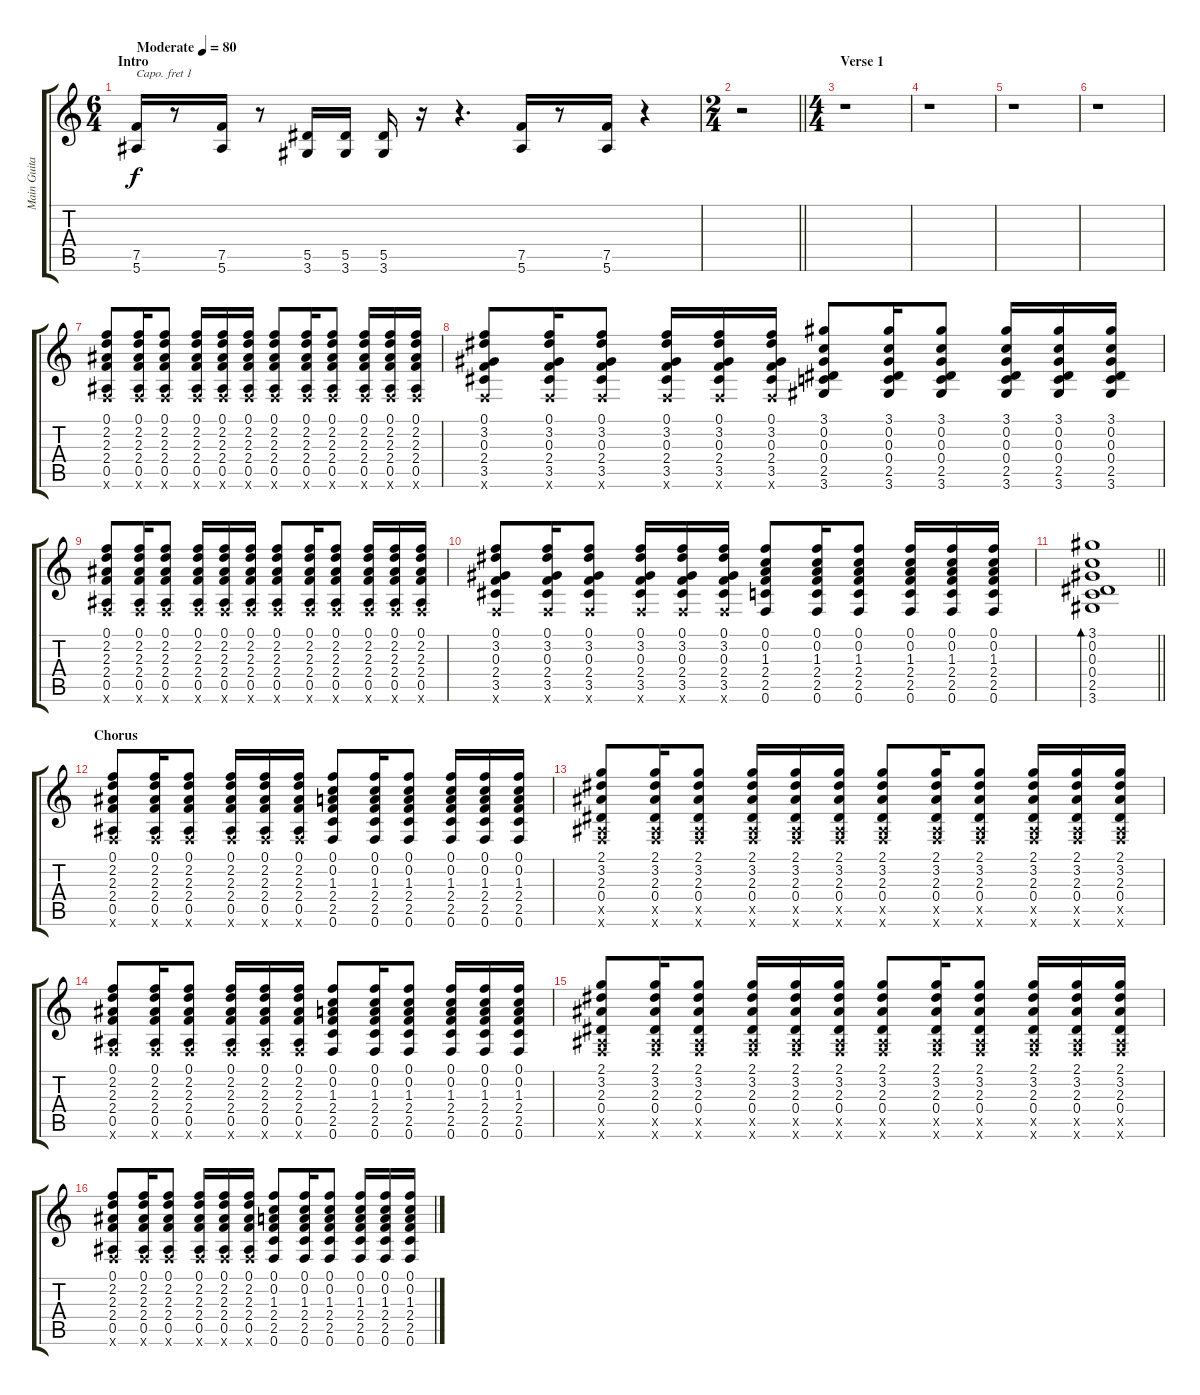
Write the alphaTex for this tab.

\track ("Main Guitar [Paolo Nutini]" "Main Guita") {instrument acousticguitarsteel}
\staff {score tabs}
\capo 1
\tuning (E4 B3 G3 D3 A2 E2) {hide}
\ts (6 4)
\section ("" "Intro")
\tempo (80 "Moderate")
\clef g2
\ks c
(7.5 5.6).16{dy f instrument acousticguitarsteel} r.8 (7.5 5.6).16 r.8 (5.5 3.6).16 (5.5 3.6).16 (5.5 3.6).16 r.16 r.4{d} (7.5 5.6).16 r.8 (7.5 5.6).16 r.4 |
\ts (2 4)
\barLineRight lightlight
r.2 |
\ts (4 4)
\section ("" "Verse 1")
r.1 |
r.1 |
r.1 |
r.1 |
(0.1 2.2 2.3 2.4 0.5 0.6{x}).8{balance 0} (0.1 2.2 2.3 2.4 0.5 0.6{x}).16 (0.1 2.2 2.3 2.4 0.5 0.6{x}).8 (0.1 2.2 2.3 2.4 0.5 0.6{x}).16 (0.1 2.2 2.3 2.4 0.5 0.6{x}).16 (0.1 2.2 2.3 2.4 0.5 0.6{x}).16 (0.1 2.2 2.3 2.4 0.5 0.6{x}).8 (0.1 2.2 2.3 2.4 0.5 0.6{x}).16 (0.1 2.2 2.3 2.4 0.5 0.6{x}).8 (0.1 2.2 2.3 2.4 0.5 0.6{x}).16 (0.1 2.2 2.3 2.4 0.5 0.6{x}).16 (0.1 2.2 2.3 2.4 0.5 0.6{x}).16 |
(0.1 3.2 0.3 2.4 3.5 0.6{x}).8 (0.1 3.2 0.3 2.4 3.5 0.6{x}).16 (0.1 3.2 0.3 2.4 3.5 0.6{x}).8 (0.1 3.2 0.3 2.4 3.5 0.6{x}).16 (0.1 3.2 0.3 2.4 3.5 0.6{x}).16 (0.1 3.2 0.3 2.4 3.5 0.6{x}).16 (3.1 0.2 0.3 0.4 2.5 3.6).8 (3.1 0.2 0.3 0.4 2.5 3.6).16 (3.1 0.2 0.3 0.4 2.5 3.6).8 (3.1 0.2 0.3 0.4 2.5 3.6).16 (3.1 0.2 0.3 0.4 2.5 3.6).16 (3.1 0.2 0.3 0.4 2.5 3.6).16 |
(0.1 2.2 2.3 2.4 0.5 0.6{x}).8 (0.1 2.2 2.3 2.4 0.5 0.6{x}).16 (0.1 2.2 2.3 2.4 0.5 0.6{x}).8 (0.1 2.2 2.3 2.4 0.5 0.6{x}).16 (0.1 2.2 2.3 2.4 0.5 0.6{x}).16 (0.1 2.2 2.3 2.4 0.5 0.6{x}).16 (0.1 2.2 2.3 2.4 0.5 0.6{x}).8 (0.1 2.2 2.3 2.4 0.5 0.6{x}).16 (0.1 2.2 2.3 2.4 0.5 0.6{x}).8 (0.1 2.2 2.3 2.4 0.5 0.6{x}).16 (0.1 2.2 2.3 2.4 0.5 0.6{x}).16 (0.1 2.2 2.3 2.4 0.5 0.6{x}).16 |
(0.1 3.2 0.3 2.4 3.5 0.6{x}).8 (0.1 3.2 0.3 2.4 3.5 0.6{x}).16 (0.1 3.2 0.3 2.4 3.5 0.6{x}).8 (0.1 3.2 0.3 2.4 3.5 0.6{x}).16 (0.1 3.2 0.3 2.4 3.5 0.6{x}).16 (0.1 3.2 0.3 2.4 3.5 0.6{x}).16 (0.1 0.2 1.3 2.4 2.5 0.6).8 (0.1 0.2 1.3 2.4 2.5 0.6).16 (0.1 0.2 1.3 2.4 2.5 0.6).8 (0.1 0.2 1.3 2.4 2.5 0.6).16 (0.1 0.2 1.3 2.4 2.5 0.6).16 (0.1 0.2 1.3 2.4 2.5 0.6).16 |
\barLineRight lightlight
(3.1 0.2 0.3 0.4 2.5 3.6).1{bd 30} |
\section ("" "Chorus")
(0.1 2.2 2.3 2.4 0.5 0.6{x}).8 (0.1 2.2 2.3 2.4 0.5 0.6{x}).16 (0.1 2.2 2.3 2.4 0.5 0.6{x}).8 (0.1 2.2 2.3 2.4 0.5 0.6{x}).16 (0.1 2.2 2.3 2.4 0.5 0.6{x}).16 (0.1 2.2 2.3 2.4 0.5 0.6{x}).16 (0.1 0.2 1.3 2.4 2.5 0.6).8 (0.1 0.2 1.3 2.4 2.5 0.6).16 (0.1 0.2 1.3 2.4 2.5 0.6).8 (0.1 0.2 1.3 2.4 2.5 0.6).16 (0.1 0.2 1.3 2.4 2.5 0.6).16 (0.1 0.2 1.3 2.4 2.5 0.6).16 |
(2.1 3.2 2.3 0.4 0.5{x} 0.6{x}).8 (2.1 3.2 2.3 0.4 0.5{x} 0.6{x}).16 (2.1 3.2 2.3 0.4 0.5{x} 0.6{x}).8 (2.1 3.2 2.3 0.4 0.5{x} 0.6{x}).16 (2.1 3.2 2.3 0.4 0.5{x} 0.6{x}).16 (2.1 3.2 2.3 0.4 0.5{x} 0.6{x}).16 (2.1 3.2 2.3 0.4 0.5{x} 0.6{x}).8 (2.1 3.2 2.3 0.4 0.5{x} 0.6{x}).16 (2.1 3.2 2.3 0.4 0.5{x} 0.6{x}).8 (2.1 3.2 2.3 0.4 0.5{x} 0.6{x}).16 (2.1 3.2 2.3 0.4 0.5{x} 0.6{x}).16 (2.1 3.2 2.3 0.4 0.5{x} 0.6{x}).16 |
(0.1 2.2 2.3 2.4 0.5 0.6{x}).8 (0.1 2.2 2.3 2.4 0.5 0.6{x}).16 (0.1 2.2 2.3 2.4 0.5 0.6{x}).8 (0.1 2.2 2.3 2.4 0.5 0.6{x}).16 (0.1 2.2 2.3 2.4 0.5 0.6{x}).16 (0.1 2.2 2.3 2.4 0.5 0.6{x}).16 (0.1 0.2 1.3 2.4 2.5 0.6).8 (0.1 0.2 1.3 2.4 2.5 0.6).16 (0.1 0.2 1.3 2.4 2.5 0.6).8 (0.1 0.2 1.3 2.4 2.5 0.6).16 (0.1 0.2 1.3 2.4 2.5 0.6).16 (0.1 0.2 1.3 2.4 2.5 0.6).16 |
(2.1 3.2 2.3 0.4 0.5{x} 0.6{x}).8 (2.1 3.2 2.3 0.4 0.5{x} 0.6{x}).16 (2.1 3.2 2.3 0.4 0.5{x} 0.6{x}).8 (2.1 3.2 2.3 0.4 0.5{x} 0.6{x}).16 (2.1 3.2 2.3 0.4 0.5{x} 0.6{x}).16 (2.1 3.2 2.3 0.4 0.5{x} 0.6{x}).16 (2.1 3.2 2.3 0.4 0.5{x} 0.6{x}).8 (2.1 3.2 2.3 0.4 0.5{x} 0.6{x}).16 (2.1 3.2 2.3 0.4 0.5{x} 0.6{x}).8 (2.1 3.2 2.3 0.4 0.5{x} 0.6{x}).16 (2.1 3.2 2.3 0.4 0.5{x} 0.6{x}).16 (2.1 3.2 2.3 0.4 0.5{x} 0.6{x}).16 |
(0.1 2.2 2.3 2.4 0.5 0.6{x}).8 (0.1 2.2 2.3 2.4 0.5 0.6{x}).16 (0.1 2.2 2.3 2.4 0.5 0.6{x}).8 (0.1 2.2 2.3 2.4 0.5 0.6{x}).16 (0.1 2.2 2.3 2.4 0.5 0.6{x}).16 (0.1 2.2 2.3 2.4 0.5 0.6{x}).16 (0.1 0.2 1.3 2.4 2.5 0.6).8 (0.1 0.2 1.3 2.4 2.5 0.6).16 (0.1 0.2 1.3 2.4 2.5 0.6).8 (0.1 0.2 1.3 2.4 2.5 0.6).16 (0.1 0.2 1.3 2.4 2.5 0.6).16 (0.1 0.2 1.3 2.4 2.5 0.6).16
